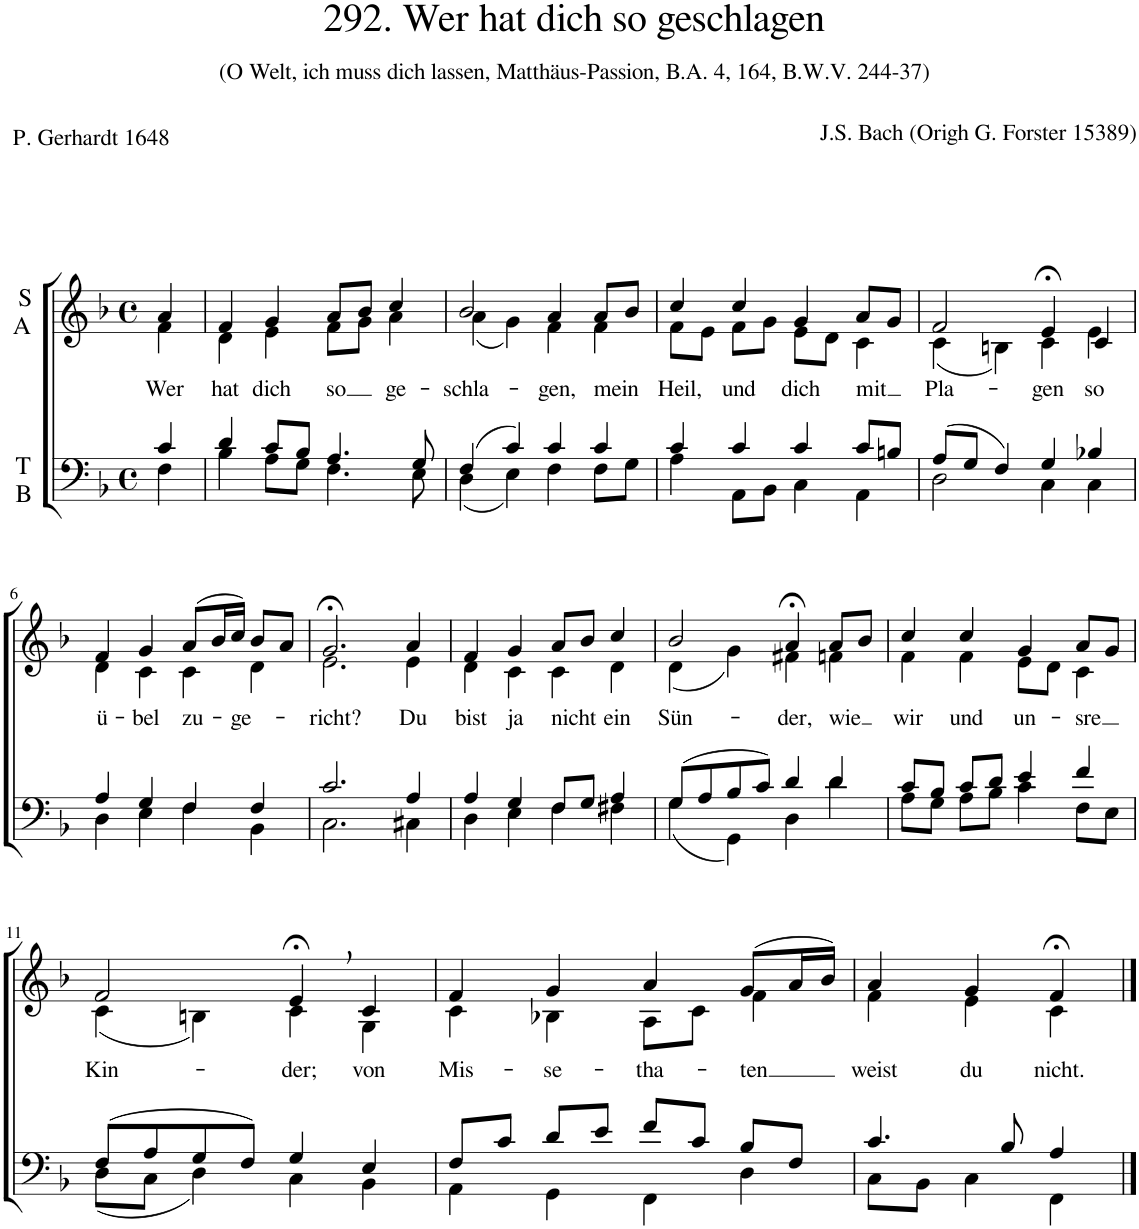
**kern	**kern	**text
*part2	*part1	*part1
*staff2	*staff1	*staff1
*I"T B	*I"S A	*
*clefF4	*clefG2	*
*k[b-]	*k[b-]	*
*M4/4	*M4/4	*
*met(c)	*met(c)	*
=1	=1	=1
*^	*	*
!	!	!	!LO:LY:b
*	*	*^	*
4c/	4F\	4a/	4f\	Wer
=2	=2	=2	=2	=2
!	!	!	!	!LO:LY:b
4d/	4B-\	4f/	4d\	hat
!	!	!	!	!LO:LY:b
8c/L	8A\L	4g/	4e\	dich
8B-/J	8G\J	.	.	.
!	!	!	!	!LO:LY:b
4.A/	4.F\	8a/L	8f\L	so
.	.	8b-/J	8g\J	.
!	!	!	!	!LO:LY:b
.	.	4cc/	4a\	ge-
8G/	8E\	.	.	.
=3	=3	=3	=3	=3
!	!	!	!	!LO:LY:b
(4F/	(4D\	2b-/	(4a\	-schla-
4c/)	4E\)	.	4g\)	.
!	!	!	!	!LO:LY:b
4c/	4F\	4a,/	4f\	-gen,
!	!	!	!	!LO:LY:b
4c/	8F\L	8a/L	4f\	mein
.	8G\J	8b-/J	.	.
=4	=4	=4	=4	=4
!	!	!	!	!LO:LY:b
4c/	4A\	4cc/	8f\L	Heil,
.	.	.	8e\J	.
!	!	!	!	!LO:LY:b
4c/	8AA\L	4cc/	8f\L	und
.	8BB-\J	.	8g\J	.
!	!	!	!	!LO:LY:b
4c/	4C\	4g/	8e\L	dich
.	.	.	8d\J	.
!	!	!	!	!LO:LY:b
8c/L	4AA\	8a/L	4c\	mit
8Bn/J	.	8g/J	.	.
=5	=5	=5	=5	=5
!	!	!	!	!LO:LY:b
(8A/L	2D\	2f/	(4c\	Pla-
8G/J	.	.	.	.
4F/)	.	.	4Bn\)	.
!	!	!	!	!LO:LY:b
4G/	4C\	4e;<,/	4c\	gen
!	!	!	!	!LO:LY:b
4B-X/	4C\	4c/	4e\	so
!!LO:LB:g=z	!!
=6	=6	=6	=6	=6
!	!	!	!	!LO:LY:b
4A/	4D\	4f/	4d\	ü-
!	!	!	!	!LO:LY:b
4G/	4E\	4g/	4c\	-bel
!	!	!	!	!LO:LY:b
4F/	4F\	(8a/L	4c\	zu-
.	.	16b-/L	.	.
!	!	!	!	!LO:LY:b
.	.	16cc/JJ)	.	-ge-
4F/	4BB-\	8b-/L	4d\	.
.	.	8a/J	.	.
=7	=7	=7	=7	=7
!	!	!	!	!LO:LY:b
2.c/	2.C\	2.g;<,/	2.e\	-richt?
!	!	!	!	!LO:LY:b
4A/	4C#X\	4a/	4e\	Du
=8	=8	=8	=8	=8
!	!	!	!	!LO:LY:b
4A/	4D\	4f/	4d\	bist
!	!	!	!	!LO:LY:b
4G/	4E\	4g/	4c\	ja
!	!	!	!	!LO:LY:b
8F/L	4F\	8a/L	4c\	nicht
8G/J	.	8b-/J	.	.
!	!	!	!	!LO:LY:b
4A/	4F#X\	4cc/	4d\	ein
=9	=9	=9	=9	=9
!	!	!	!	!LO:LY:b
(8G/L	(4G\	2b-/	(4d\	Sün-
8A/	.	.	.	.
8B-/	4GG\)	.	4g\)	.
8c/J)	.	.	.	.
!	!	!	!	!LO:LY:b
4d/	4D\	4a;<,/	4f#X\	der,
!	!	!	!	!LO:LY:b
4d/	4d\	8a/L	4fn\	wie
.	.	8b-/J	.	.
=10	=10	=10	=10	=10
!	!	!	!	!LO:LY:b
8c/L	8A\L	4cc/	4f\	wir
8B-/J	8G\J	.	.	.
!	!	!	!	!LO:LY:b
8c/L	8A\L	4cc/	4f\	und
8d/J	8B-\J	.	.	.
!	!	!	!	!LO:LY:b
4e/	4c\	4g/	8e\L	un-
.	.	.	8d\J	.
!	!	!	!	!LO:LY:b
4f/	8F\L	8a/L	4c\	-sre
.	8E\J	8g/J	.	.
!!LO:LB:g=z	!!
=11	=11	=11	=11	=11
!	!	!	!	!LO:LY:b
(8F/L	(8D\L	2f/	(4c\	Kin-
8A/	8C\J	.	.	.
8G/	4D\)	.	4Bn\)	.
8F/J)	.	.	.	.
!	!	!	!	!LO:LY:b
4G/	4C\	4e;<,/	4c\	-der;
!	!	!	!	!LO:LY:b
4E/	4BB-\	4c/	4G\	von
=12	=12	=12	=12	=12
!	!	!	!	!LO:LY:b
8F/L	4AA\	4f/	4c\	Mis-
8c/J	.	.	.	.
!	!	!	!	!LO:LY:b
8d/L	4GG\	4g/	4B-X\	-se-
8e/J	.	.	.	.
!	!	!	!	!LO:LY:b
8f/L	4FF\	4a/	8A\L	-tha-
8c/J	.	.	8c\J	.
!	!	!	!	!LO:LY:b
8B-/L	4D\	(8g/L	4f\	-ten
8F/J	.	16a/L	.	.
.	.	16b-/JJ)	.	.
=13	=13	=13	=13	=13
!	!	!	!	!LO:LY:b
4.c/	8C\L	4a/	4f\	weist
.	8BB-\J	.	.	.
!	!	!	!	!LO:LY:b
.	4C\	4g/	4e\	du
8B-/	.	.	.	.
!	!	!	!	!LO:LY:b
4A/	4FF\	4f;</	4c\	nicht.
*v	*v	*	*	*
*	*v	*v	*
==	==	==
*-	*-	*-
